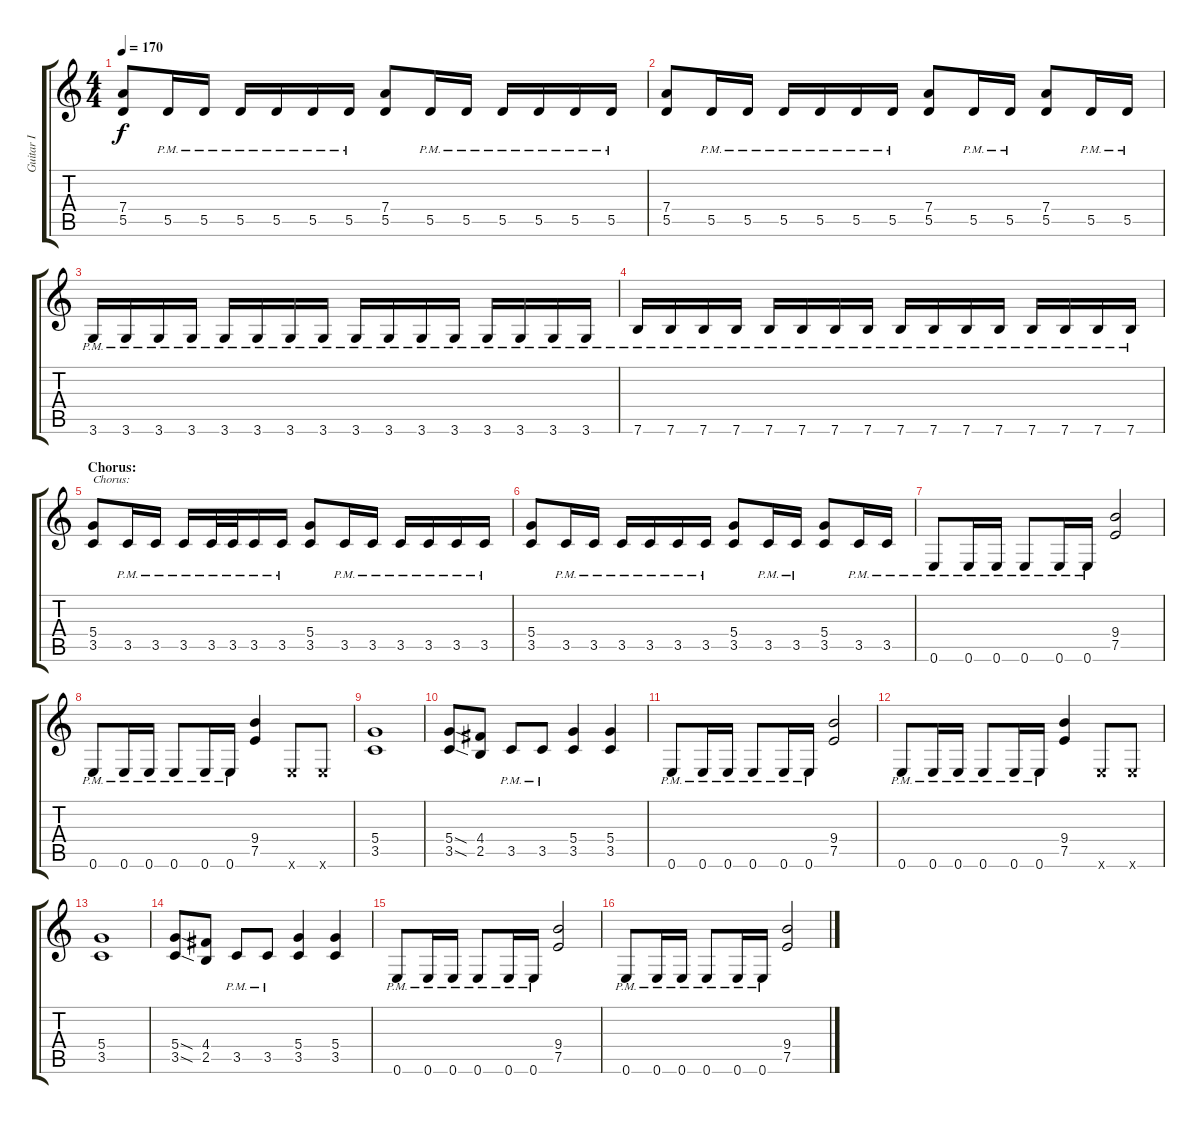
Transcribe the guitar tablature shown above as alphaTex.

\track ("Guitar I" "Guitar I") {instrument distortionguitar}
\staff {score tabs}
\tuning (E4 B3 G3 D3 A2 E2) {hide}
\ts (4 4)
\tempo 170
\clef g2
\ks c
(7.4 5.5).8{dy f} 5.5{pm}.16 5.5{pm}.16 5.5{pm}.16 5.5{pm}.16 5.5{pm}.16 5.5{pm}.16 (7.4 5.5).8 5.5{pm}.16 5.5{pm}.16 5.5{pm}.16 5.5{pm}.16 5.5{pm}.16 5.5{pm}.16 |
(7.4 5.5).8 5.5{pm}.16 5.5{pm}.16 5.5{pm}.16 5.5{pm}.16 5.5{pm}.16 5.5{pm}.16 (7.4 5.5).8 5.5{pm}.16 5.5{pm}.16 (7.4 5.5).8 5.5{pm}.16 5.5{pm}.16 |
3.6{pm}.16 3.6{pm}.16 3.6{pm}.16 3.6{pm}.16 3.6{pm}.16 3.6{pm}.16 3.6{pm}.16 3.6{pm}.16 3.6{pm}.16 3.6{pm}.16 3.6{pm}.16 3.6{pm}.16 3.6{pm}.16 3.6{pm}.16 3.6{pm}.16 3.6{pm}.16 |
7.6{pm}.16 7.6{pm}.16 7.6{pm}.16 7.6{pm}.16 7.6{pm}.16 7.6{pm}.16 7.6{pm}.16 7.6{pm}.16 7.6{pm}.16 7.6{pm}.16 7.6{pm}.16 7.6{pm}.16 7.6{pm}.16 7.6{pm}.16 7.6{pm}.16 7.6{pm}.16 |
\section ("" "Chorus:")
(5.4 3.5).8{txt "Chorus:"} 3.5{pm}.16 3.5{pm}.16 3.5{pm}.16 3.5{pm}.32 3.5{pm}.32 3.5{pm}.16 3.5{pm}.16 (5.4 3.5).8 3.5{pm}.16 3.5{pm}.16 3.5{pm}.16 3.5{pm}.16 3.5{pm}.16 3.5{pm}.16 |
(5.4 3.5).8 3.5{pm}.16 3.5{pm}.16 3.5{pm}.16 3.5{pm}.16 3.5{pm}.16 3.5{pm}.16 (5.4 3.5).8 3.5{pm}.16 3.5{pm}.16 (5.4 3.5).8 3.5{pm}.16 3.5{pm}.16 |
0.6{pm}.8 0.6{pm}.16 0.6{pm}.16 0.6{pm}.8 0.6{pm}.16 0.6{pm}.16 (9.4 7.5).2 |
0.6{pm}.8 0.6{pm}.16 0.6{pm}.16 0.6{pm}.8 0.6{pm}.16 0.6{pm}.16 (9.4 7.5).4 0.6{x}.8 0.6{x}.8 |
(5.4 3.5).1 |
(5.4{sod} 3.5{sod}).8 (4.4 2.5).8 3.5{pm}.8 3.5{pm}.8 (5.4 3.5).4 (5.4 3.5).4 |
0.6{pm}.8 0.6{pm}.16 0.6{pm}.16 0.6{pm}.8 0.6{pm}.16 0.6{pm}.16 (9.4 7.5).2 |
0.6{pm}.8 0.6{pm}.16 0.6{pm}.16 0.6{pm}.8 0.6{pm}.16 0.6{pm}.16 (9.4 7.5).4 0.6{x}.8 0.6{x}.8 |
(5.4 3.5).1 |
(5.4{sod} 3.5{sod}).8 (4.4 2.5).8 3.5{pm}.8 3.5{pm}.8 (5.4 3.5).4 (5.4 3.5).4 |
0.6{pm}.8 0.6{pm}.16 0.6{pm}.16 0.6{pm}.8 0.6{pm}.16 0.6{pm}.16 (9.4 7.5).2 |
0.6{pm}.8 0.6{pm}.16 0.6{pm}.16 0.6{pm}.8 0.6{pm}.16 0.6{pm}.16 (9.4 7.5).2
